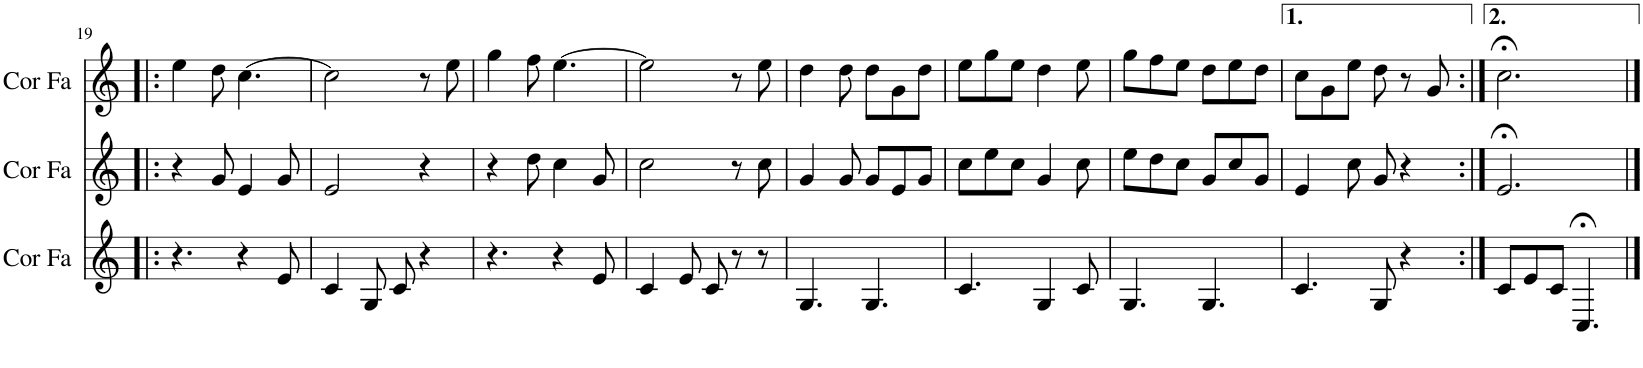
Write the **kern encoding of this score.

**kern	**kern	**kern
*part3	*part2	*part1
*staff3	*staff2	*staff1
*I"Cor en Fa	*I"Cor en Fa	*I"Cor en Fa
*I'Cor Fa	*I'Cor Fa	*I'Cor Fa
!!LO:PB:g=z
*clefG2	*clefG2	*clefG2
*Trd4c7	*Trd4c7	*Trd4c7
*k[]	*k[]	*k[]
*M6/8	*M6/8	*M6/8
=19!|:	=19!|:	=19!|:
4.r	4r	4ee\
.	8g/	8dd\
4r	4e/	[4.cc\
8e/	8g/	.
=20	=20	=20
4c/	2e/	2cc\]
8G/	.	.
8c/	.	.
4r	4r	8r
.	.	8ee\
=21	=21	=21
4.r	4r	4gg\
.	8dd\	8ff\
4r	4cc\	[4.ee\
8e/	8g/	.
=22	=22	=22
4c/	2cc\	2ee\]
8e/	.	.
8c/	.	.
8r	8r	8r
8r	8cc\	8ee\
=23	=23	=23
4.G/	4g/	4dd\
.	8g/	8dd\
4.G/	8g/L	8dd\L
.	8e/	8g\
.	8g/J	8dd\J
=24	=24	=24
4.c/	8cc\L	8ee\L
.	8ee\	8gg\
.	8cc\J	8ee\J
4G/	4g/	4dd\
8c/	8cc\	8ee\
=25	=25	=25
4.G/	8ee\L	8gg\L
.	8dd\	8ff\
.	8cc\J	8ee\J
4.G/	8g/L	8dd\L
.	8cc/	8ee\
.	8g/J	8dd\J
=26	=26	=26
4.c/	4e/	8cc\L
.	.	8g\
.	8cc\	8ee\J
8G/	8g/	8dd\
4r	4r	8r
.	.	8g/
=27:|!	=27:|!	=27:|!
8c/L	2.e;</	2.cc;<\
8e/	.	.
8c/J	.	.
4.C;</	.	.
==	==	==
*-	*-	*-
